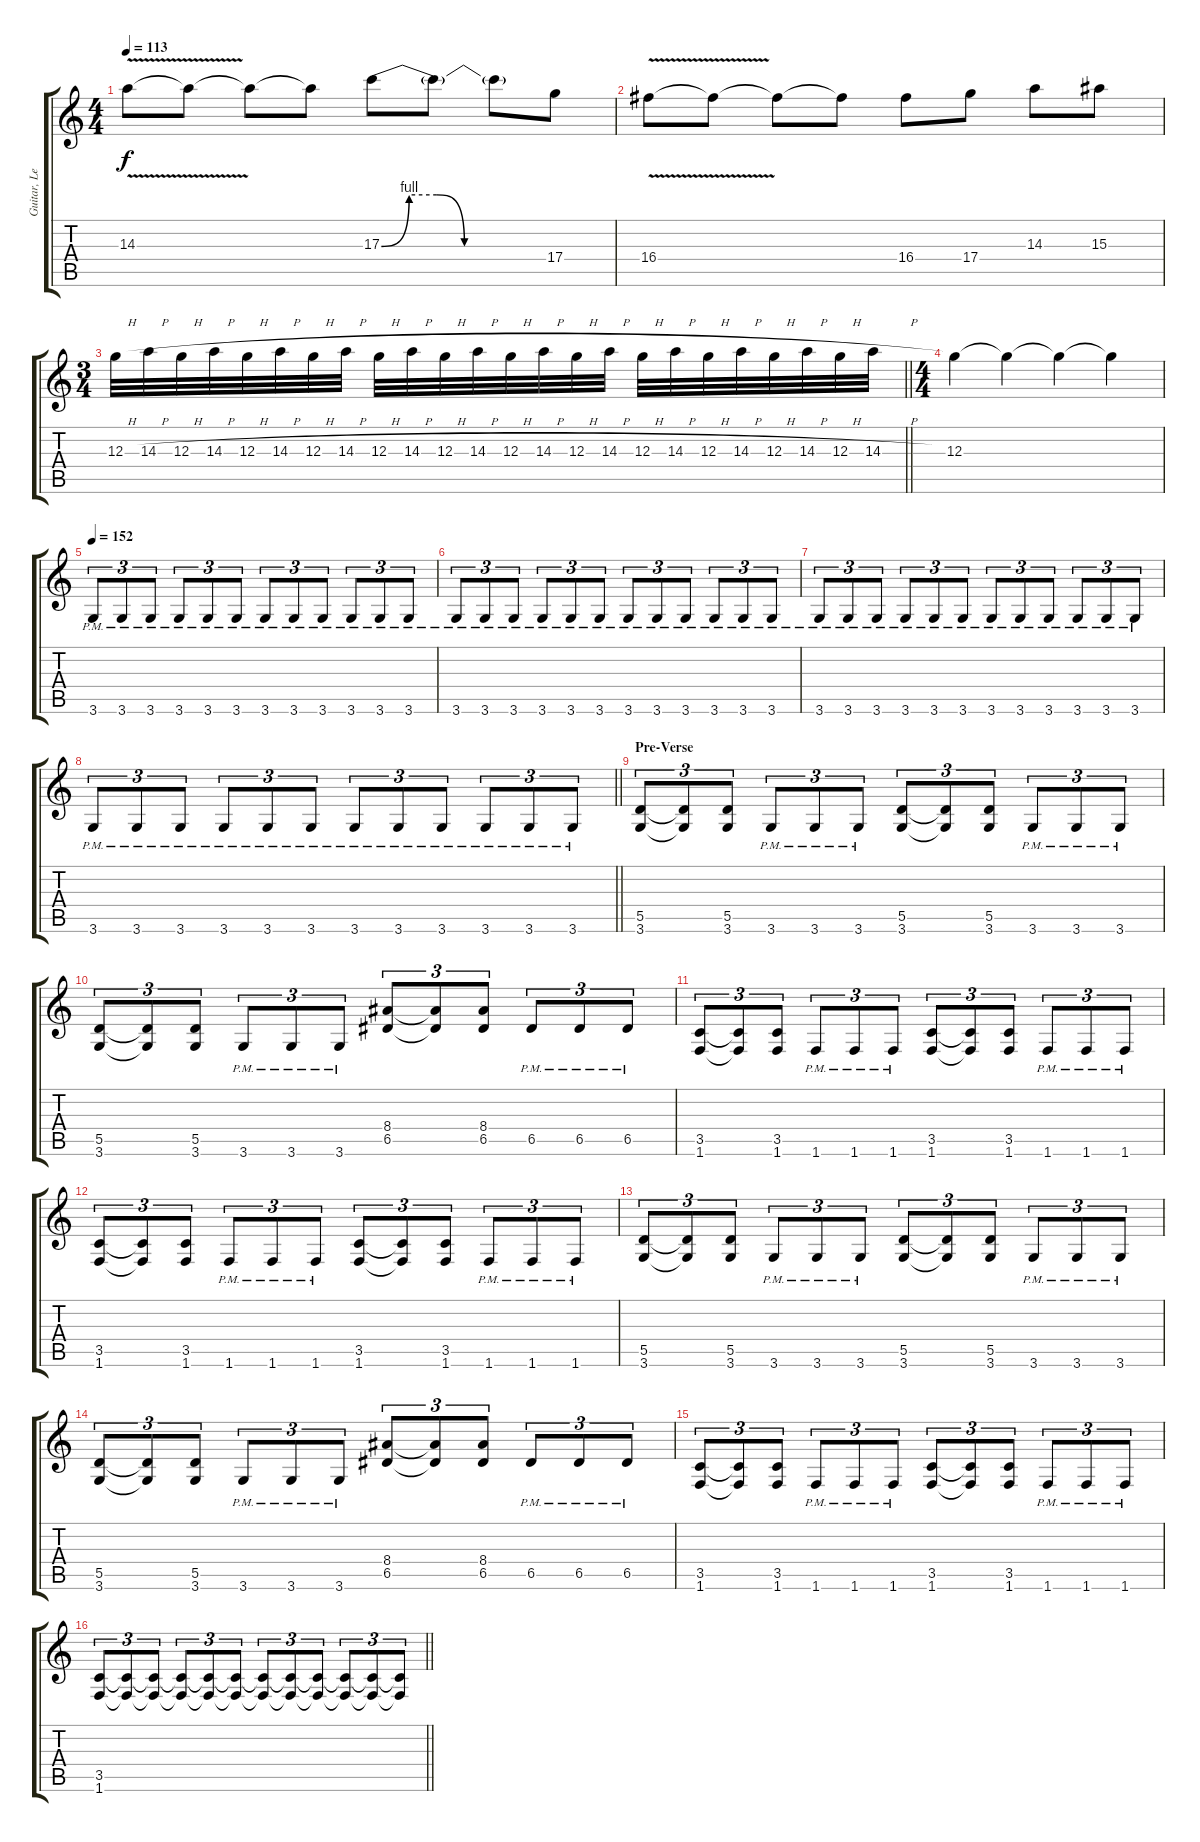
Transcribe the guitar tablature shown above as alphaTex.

\track ("Guitar, Lead" "Guitar, Le") {instrument distortionguitar}
\staff {score tabs}
\tuning (E4 B3 G3 D3 A2 E2) {hide}
\ts (4 4)
\tempo 113
\clef g2
\ks c
14.3{v}.8{dy f} 14.3{t}.8 14.3{t}.8 14.3{t}.8 17.3{be (custom 0 0 10 4 20 4 30 0 60 0)}.8 17.3{t}.8 17.3{t}.8 17.4.8 |
16.4{v}.8 16.4{t}.8 16.4{t}.8 16.4{t}.8 16.4.8 17.4.8 14.3.8 15.3.8 |
\ts (3 4)
\barLineRight lightlight
12.3{h}.32 14.3{h}.32 12.3{h}.32 14.3{h}.32 12.3{h}.32 14.3{h}.32 12.3{h}.32 14.3{h}.32 12.3{h}.32 14.3{h}.32 12.3{h}.32 14.3{h}.32 12.3{h}.32 14.3{h}.32 12.3{h}.32 14.3{h}.32 12.3{h}.32 14.3{h}.32 12.3{h}.32 14.3{h}.32 12.3{h}.32 14.3{h}.32 12.3{h}.32 14.3{h}.32 |
\ts (4 4)
12.3.4 12.3{t}.4 12.3{t}.4 12.3{t}.4 |
\tempo 152
3.6{pm}.8{tu (3 2)} 3.6{pm}.8{tu (3 2)} 3.6{pm}.8{tu (3 2)} 3.6{pm}.8{tu (3 2)} 3.6{pm}.8{tu (3 2)} 3.6{pm}.8{tu (3 2)} 3.6{pm}.8{tu (3 2)} 3.6{pm}.8{tu (3 2)} 3.6{pm}.8{tu (3 2)} 3.6{pm}.8{tu (3 2)} 3.6{pm}.8{tu (3 2)} 3.6{pm}.8{tu (3 2)} |
3.6{pm}.8{tu (3 2)} 3.6{pm}.8{tu (3 2)} 3.6{pm}.8{tu (3 2)} 3.6{pm}.8{tu (3 2)} 3.6{pm}.8{tu (3 2)} 3.6{pm}.8{tu (3 2)} 3.6{pm}.8{tu (3 2)} 3.6{pm}.8{tu (3 2)} 3.6{pm}.8{tu (3 2)} 3.6{pm}.8{tu (3 2)} 3.6{pm}.8{tu (3 2)} 3.6{pm}.8{tu (3 2)} |
3.6{pm}.8{tu (3 2)} 3.6{pm}.8{tu (3 2)} 3.6{pm}.8{tu (3 2)} 3.6{pm}.8{tu (3 2)} 3.6{pm}.8{tu (3 2)} 3.6{pm}.8{tu (3 2)} 3.6{pm}.8{tu (3 2)} 3.6{pm}.8{tu (3 2)} 3.6{pm}.8{tu (3 2)} 3.6{pm}.8{tu (3 2)} 3.6{pm}.8{tu (3 2)} 3.6{pm}.8{tu (3 2)} |
\barLineRight lightlight
3.6{pm}.8{tu (3 2)} 3.6{pm}.8{tu (3 2)} 3.6{pm}.8{tu (3 2)} 3.6{pm}.8{tu (3 2)} 3.6{pm}.8{tu (3 2)} 3.6{pm}.8{tu (3 2)} 3.6{pm}.8{tu (3 2)} 3.6{pm}.8{tu (3 2)} 3.6{pm}.8{tu (3 2)} 3.6{pm}.8{tu (3 2)} 3.6{pm}.8{tu (3 2)} 3.6{pm}.8{tu (3 2)} |
\section ("" "Pre-Verse")
(5.5 3.6).8{tu (3 2)} (5.5{t} 3.6{t}).8{tu (3 2)} (5.5 3.6).8{tu (3 2)} 3.6{pm}.8{tu (3 2)} 3.6{pm}.8{tu (3 2)} 3.6{pm}.8{tu (3 2)} (5.5 3.6).8{tu (3 2)} (5.5{t} 3.6{t}).8{tu (3 2)} (5.5 3.6).8{tu (3 2)} 3.6{pm}.8{tu (3 2)} 3.6{pm}.8{tu (3 2)} 3.6{pm}.8{tu (3 2)} |
(5.5 3.6).8{tu (3 2)} (5.5{t} 3.6{t}).8{tu (3 2)} (5.5 3.6).8{tu (3 2)} 3.6{pm}.8{tu (3 2)} 3.6{pm}.8{tu (3 2)} 3.6{pm}.8{tu (3 2)} (8.4 6.5).8{tu (3 2)} (8.4{t} 6.5{t}).8{tu (3 2)} (8.4 6.5).8{tu (3 2)} 6.5{pm}.8{tu (3 2)} 6.5{pm}.8{tu (3 2)} 6.5{pm}.8{tu (3 2)} |
(3.5 1.6).8{tu (3 2)} (3.5{t} 1.6{t}).8{tu (3 2)} (3.5 1.6).8{tu (3 2)} 1.6{pm}.8{tu (3 2)} 1.6{pm}.8{tu (3 2)} 1.6{pm}.8{tu (3 2)} (3.5 1.6).8{tu (3 2)} (3.5{t} 1.6{t}).8{tu (3 2)} (3.5 1.6).8{tu (3 2)} 1.6{pm}.8{tu (3 2)} 1.6{pm}.8{tu (3 2)} 1.6{pm}.8{tu (3 2)} |
(3.5 1.6).8{tu (3 2)} (3.5{t} 1.6{t}).8{tu (3 2)} (3.5 1.6).8{tu (3 2)} 1.6{pm}.8{tu (3 2)} 1.6{pm}.8{tu (3 2)} 1.6{pm}.8{tu (3 2)} (3.5 1.6).8{tu (3 2)} (3.5{t} 1.6{t}).8{tu (3 2)} (3.5 1.6).8{tu (3 2)} 1.6{pm}.8{tu (3 2)} 1.6{pm}.8{tu (3 2)} 1.6{pm}.8{tu (3 2)} |
(5.5 3.6).8{tu (3 2)} (5.5{t} 3.6{t}).8{tu (3 2)} (5.5 3.6).8{tu (3 2)} 3.6{pm}.8{tu (3 2)} 3.6{pm}.8{tu (3 2)} 3.6{pm}.8{tu (3 2)} (5.5 3.6).8{tu (3 2)} (5.5{t} 3.6{t}).8{tu (3 2)} (5.5 3.6).8{tu (3 2)} 3.6{pm}.8{tu (3 2)} 3.6{pm}.8{tu (3 2)} 3.6{pm}.8{tu (3 2)} |
(5.5 3.6).8{tu (3 2)} (5.5{t} 3.6{t}).8{tu (3 2)} (5.5 3.6).8{tu (3 2)} 3.6{pm}.8{tu (3 2)} 3.6{pm}.8{tu (3 2)} 3.6{pm}.8{tu (3 2)} (8.4 6.5).8{tu (3 2)} (8.4{t} 6.5{t}).8{tu (3 2)} (8.4 6.5).8{tu (3 2)} 6.5{pm}.8{tu (3 2)} 6.5{pm}.8{tu (3 2)} 6.5{pm}.8{tu (3 2)} |
(3.5 1.6).8{tu (3 2)} (3.5{t} 1.6{t}).8{tu (3 2)} (3.5 1.6).8{tu (3 2)} 1.6{pm}.8{tu (3 2)} 1.6{pm}.8{tu (3 2)} 1.6{pm}.8{tu (3 2)} (3.5 1.6).8{tu (3 2)} (3.5{t} 1.6{t}).8{tu (3 2)} (3.5 1.6).8{tu (3 2)} 1.6{pm}.8{tu (3 2)} 1.6{pm}.8{tu (3 2)} 1.6{pm}.8{tu (3 2)} |
\barLineRight lightlight
(3.5 1.6).8{tu (3 2)} (3.5{t} 1.6{t}).8{tu (3 2)} (3.5{t} 1.6{t}).8{tu (3 2)} (3.5{t} 1.6{t}).8{tu (3 2)} (3.5{t} 1.6{t}).8{tu (3 2)} (3.5{t} 1.6{t}).8{tu (3 2)} (3.5{t} 1.6{t}).8{tu (3 2)} (3.5{t} 1.6{t}).8{tu (3 2)} (3.5{t} 1.6{t}).8{tu (3 2)} (3.5{t} 1.6{t}).8{tu (3 2)} (3.5{t} 1.6{t}).8{tu (3 2)} (3.5{t} 1.6{t}).8{tu (3 2)}
